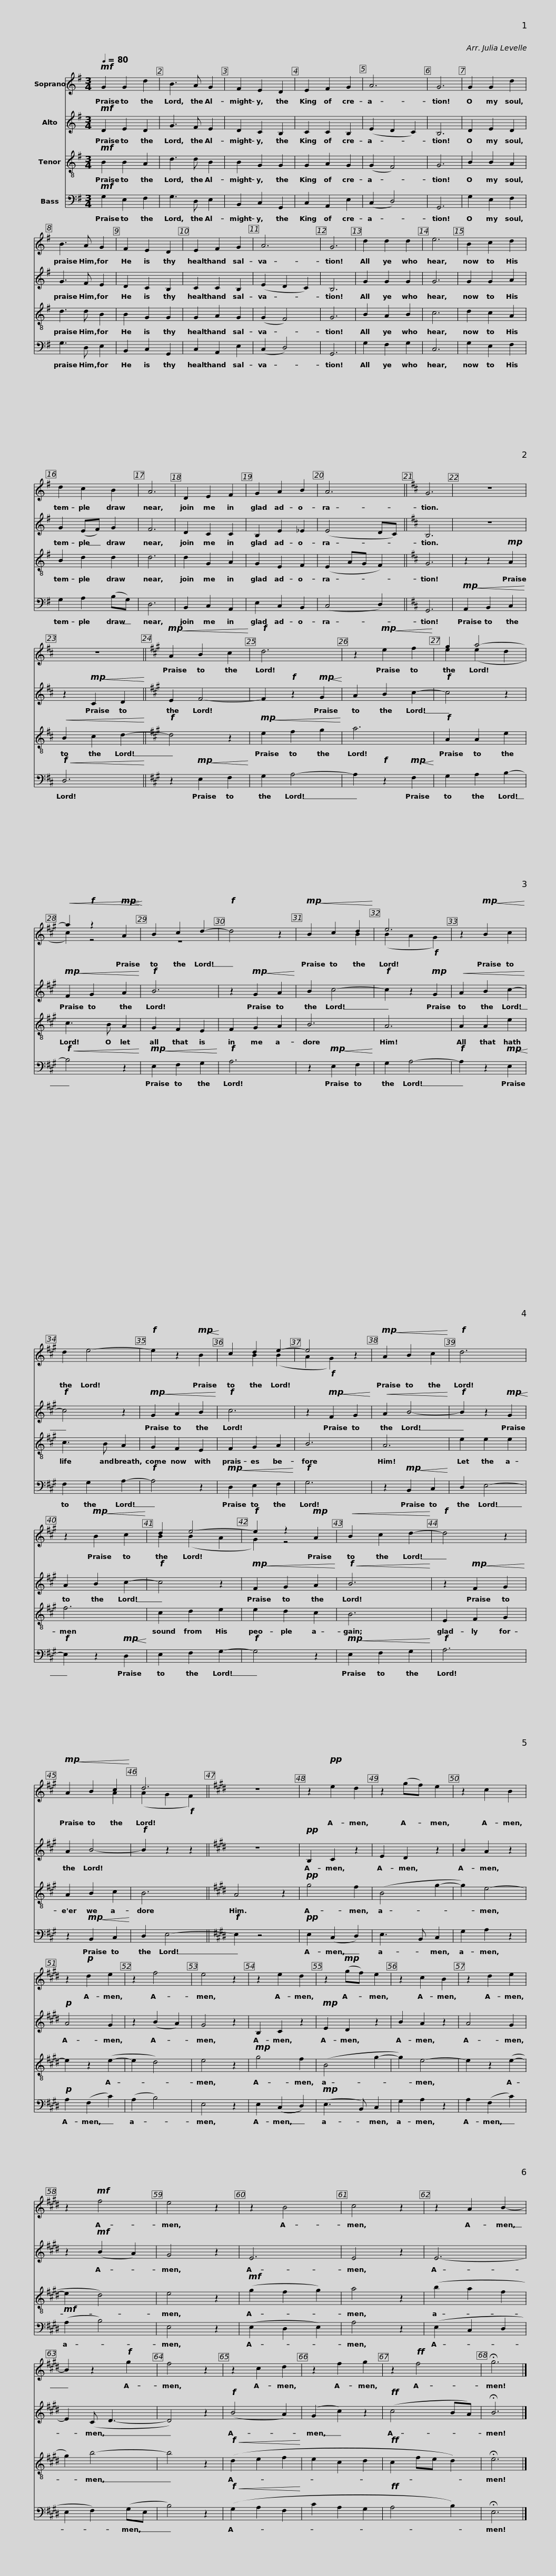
X:1
%%score ( 1 2 ) 3 4 5
L:1/8
Q:1/4=80
M:3/4
I:linebreak $
K:G
V:1 treble
V:2 treble
V:3 treble
V:4 treble-8
V:5 bass
V:1
!mf! G2 G2 d2 | B3 A G2 | F2 E2 D2 | E2 F2 G2 | A6 | %5
 G6 | G2 G2 d2 |$ B3 A G2 | F2 E2 D2 | E2 F2 G2 | %10
 A6 | G6 | d2 d2 d2 | e6 | B2 c2 d2 |$ %15
 d2 c2 B2 | A6 | D2 E2 F2 | G2 A2 B2 | A6 || %20
[K:D] G6 | z6 |$ z6 ||[K:A]!mp!!<(! A2 B2 c2!<)! |!f! d6 | %25
 z2!mp!!<(! e2 f2!<)! | g2 a4- |!<(! a2!f! z2!mp!!<(! A2!<)!!<)! |$ B2 c2 d2- |!f! d4 z2 | %30
!mp!!<(! B2 c2 d2!<)! | e6 | z2!mp!!<(! B2 c2!<)! | d2 e4- |$!f! e2 z2!mp!!<(! B2!<)! | %35
 c2 d2 e2- | e4 z2 |!mp!!<(! A2 B2 c2!<)! |!f! d6 | z2!mp!!<(! B2 c2!<)! |$ %40
 d2 e4- |!f! e2 z2!mp! A2 |!<(! B2 c2 d2-!<)! |!f! d4 z2 |!mp!!<(! A2 B2 c2!<)! | %45
 d6 ||$[K:E] z6 | z2!pp! e2 d2 | z2 (gf) e2 | z2 c2 B2 | %50
 z2!p! d2 e2 | z2 f4 | e4 z2 | z2 e2 d2 |$ z2!mp! (gf) e2 | %55
 z2 c2 B2 | z2 d2 e2 | z2!mf! f4 | e4 z2 | z2 B4 | %60
 c4 z2 | z2 A2 B2- | B2 z2!f! g2 |$ f4 z2 | z2 c2 d2 | %65
 z2 f2 g2 | z2!ff! f4 | !fermata!g6 |] %68
V:2
 x6 | x6 | x6 | x6 | x6 | %5
 x6 | x6 |$ x6 | x6 | x6 | %10
 x6 | x6 | x6 | x6 | x6 |$ %15
 x6 | x6 | x6 | x6 | x6 || %20
[K:D] x6 | x6 |$ x6 ||[K:A] x6 | x6 | %25
 x6 | e2 (e2 d2 | c2) z4 |$ z6 | x6 | %30
 x4 B2 | (B2 A2!f! G2) | x6 | x6 |$ x6 | %35
 x2 B2 (B2 | A2!f! G2) z2 | x6 | x6 | x6 |$ %40
 B2 (B2 A2 | G2) z4 | x6 | x6 | x4 A2 | %45
 (A2 G2!f! F2) ||$[K:E] x6 | x6 | x6 | x6 | %50
 x6 | x6 | x6 | x6 |$ x6 | %55
 x6 | x6 | x6 | x6 | x6 | %60
 x6 | x6 | x6 |$ x6 | x6 | %65
 x6 | x6 | x6 |] %68
V:3
!mf! D2 E2 D2 | G3 F E2 | D2 C2 B,2 | C2 C2 B,2 | (E2 D2 C2) | %5
 B,6 | D2 E2 D2 |$ G3 F E2 | D2 C2 B,2 | C2 C2 B,2 | %10
 (E2 D2 C2) | B,6 | G2 G2 G2 | G6 | G2 G2 A2 |$ %15
 G2 (EF) G2 | F6 | D2 C2 C2 | B,2 E2 _E2 | (E4 DC) || %20
[K:D] B,6 | z6 |$ z2!mp!!<(! C2 D2!<)! ||[K:A] E2 F4- | F2!f! z2!mp!!<(! G2!<)! | %25
 A2 B2 c2- |!f! c4 z2 |!mp!!<(! F2 G2 A2!<)! |$!f! B6 | z2!mp!!<(! G2 A2!<)! | %30
 B2 c4- |!f! c2 z2!mp! G2 |!<(! A2 B2 c2-!<)! |!f! c4 z2 |$!mp!!<(! G2 A2 B2!<)! | %35
!f! c6 | z2!mp!!<(! F2 G2!<)! |!<(! A2 B4-!<)! |!f! B2 z2!mp!!<(! G2!<)! | A2 B2 c2- |$ %40
!f! c4 z2 |!mp!!<(! F2 G2 A2!<)! |!f!!<(! B6!<)! | z2!mp!!<(! F2 G2!<)! | A2 B4- | %45
!f! B2 z2 z2 ||$[K:E] z6 |!pp! B,2 C2 z2 | E2 D2 z2 | B2 A2 z2 | %50
!p! A4 G2 | z2 (B2 A2) | G4 z2 | B,2 C2 z2 |$!mp! E2 D2 z2 | %55
 B2 A2 z2 | A4 G2 | z2!mf! (B2 A2) | G4 z2 | E6 | %60
 E4 z2 | E6- | E2 (C D3- |$ D4) z2 |!f! (B4 A2) | %65
 (G2 c2) z2 |!ff! (c4 BA) | !fermata!B6 |] %68
V:4
!mf! B2 B2 A2 | d3 d B2 | B2 G2 G2 | G2 A2 G2 | (G2 F4) | %5
 G6 | B2 B2 A2 |$ d3 d B2 | B2 G2 G2 | G2 A2 G2 | %10
 (G2 F4) | G6 | B2 A2 B2 | c6 | d2 c2 A2 |$ %15
 B2 d2 d2 | d6 | d2 G2 A2 | G2 E2 F2 | (E2 AG F2) || %20
[K:D] G6 | z2 z2!mp! A2 |$!<(! B2 c2 d2-!<)! ||[K:A]!f! d4 z2 |!mp!!<(! e2 f2 g2!<)! | %25
 a6 |!f! A2 A2 e2 | c3 B A2 |$ G2 F2 E2 | F2 G2 A2 | %30
 B6 | A6 | A2 A2 e2 | c3 B A2 |$ G2 F2 E2 | %35
 F2 G2 A2 | B6 | A6 | e2 e2 e2 | f6 |$ %40
 c2 d2 e2 | e2 d2 c2 | B6 | E2 F2 G2 | A2 B2 c2 | %45
 B6 ||$[K:E] A4 z2 |!pp! g4 f2 | (B4 g2- | g2) e4- | %50
 e2 z2 (e2- | e2 d4) | e4 z2 |!mp! g4 f2 |$ (B4 g2- | %55
 g2) e4- | e2 z2 (e2- | e2 d4) | e4 z2 |!mf! (g2 f2 g2) | %60
 a4 z2 | (b2 a2 f2 | g2) b4- |$ b4 z2 |!f!!<(! (d2 e2 f2!<)! | %65
 e2 c2 d2 |!ff! c2 fe d2) | !fermata!e6 |] %68
V:5
!mf! G,2 E,2 F,2 | G,3 D, E,2 | B,,2 C,2 G,,2 | C,2 A,,2 E,2 | (C,2 D,4) | %5
 G,,6 | G,2 E,2 F,2 |$ G,3 D, E,2 | B,,2 C,2 G,,2 | C,2 A,,2 E,2 | %10
 (C,2 D,4) | G,,6 | G,2 F,2 G,2 | C,6 | G,2 E,2 F,2 |$ %15
 G,2 A,2 (B,G,) | D,6 | B,,2 C,2 A,,2 | E,2 C,2 B,,2 | (C,4 D,2) || %20
[K:D] G,,6 |!mp!!<(! A,,2 B,,2 C,2!<)! |$!f!!<(! D,6!<)! ||[K:A] z2!mp!!<(! E,2 F,2!<)! | G,2 A,4- | %25
 A,2!f! z2!mp!!<(! F,2!<)! | G,2 A,2 B,2- |!f!!<(! B,4 z2!<)! |$!mp!!<(! E,2 F,2 G,2!<)! |!f! A,6 | %30
 z2!mp!!<(! E,2 F,2!<)! | G,2 A,4- |!f! A,2 z2!mp!!<(! E,2!<)! | F,2 G,2 A,2- |$!f! A,4 z2 | %35
!mp!!<(! D,2 E,2 F,2!<)! |!f! G,6 | z2!mp!!<(! B,,2 C,2!<)! | D,2 E,4- |!f! E,2 z2!mp!!<(! D,2!<)! |$ %40
 E,2 F,2 G,2- |!f! G,4 z2 |!mp!!<(! E,2 F,2 G,2!<)! |!f! A,6 | z2!mp!!<(! B,,2 C,2!<)! | %45
 D,2 E,4- ||$[K:E]!f! E,2 z4 |!pp! E,2 (C,2 D,2) | E,3 B,, C,2 | G,2 A,2 z2 | %50
!p! A,2 (F,2 C2) | (A,2 B,4) | E,4 z2 | E,2 ((C,2 D,2)) |$!mp! (E,3 B,,) C,2 | %55
 G,2 A,2 z2 | A,2 (F,2 C2) |!mf! (A,2 B,4) | E,4 z2 | (E,2 D,2 E,2) | %60
 A,4 z2 | (E,2 C,2 D,2 | E,2 F,2) (G,E, |$ B,4) z2 |!f!!<(! (G,2 A,2 F,2!<)! | %65
 C2 A,2 G,2 |!ff! A,4 B,2) | !fermata!E,6 |] %68
